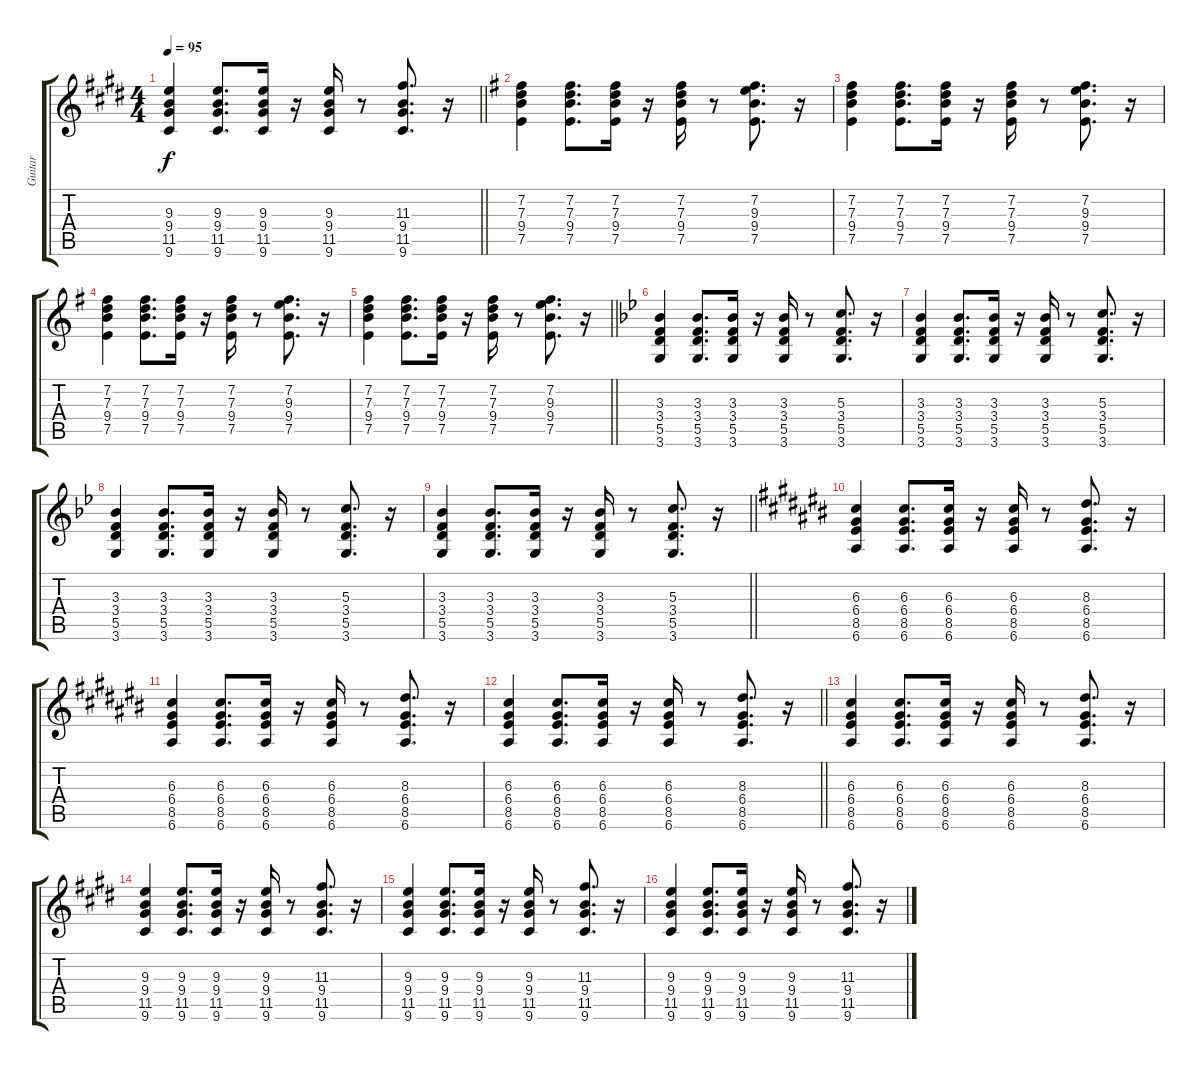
\track ("Guitar" "Guitar") {instrument electricguitarclean}
\staff {score tabs}
\tuning (E4 B3 G3 D3 A2 E2) {hide}
\ts (4 4)
\tempo 95
\clef g2
\barLineRight lightlight
\ks c#minor
(9.3 9.4 11.5 9.6).4{dy f} (9.3 9.4 11.5 9.6).8{d} (9.3 9.4 11.5 9.6).16 r.16 (9.3 9.4 11.5 9.6).16 r.8 (11.3 9.4 11.5 9.6).8{d} r.16 |
\ks eminor
(7.2 7.3 9.4 7.5).4 (7.2 7.3 9.4 7.5).8{d} (7.2 7.3 9.4 7.5).16 r.16 (7.2 7.3 9.4 7.5).16 r.8 (7.2 9.3 9.4 7.5).8{d} r.16 |
(7.2 7.3 9.4 7.5).4 (7.2 7.3 9.4 7.5).8{d} (7.2 7.3 9.4 7.5).16 r.16 (7.2 7.3 9.4 7.5).16 r.8 (7.2 9.3 9.4 7.5).8{d} r.16 |
(7.2 7.3 9.4 7.5).4 (7.2 7.3 9.4 7.5).8{d} (7.2 7.3 9.4 7.5).16 r.16 (7.2 7.3 9.4 7.5).16 r.8 (7.2 9.3 9.4 7.5).8{d} r.16 |
\barLineRight lightlight
(7.2 7.3 9.4 7.5).4 (7.2 7.3 9.4 7.5).8{d} (7.2 7.3 9.4 7.5).16 r.16 (7.2 7.3 9.4 7.5).16 r.8 (7.2 9.3 9.4 7.5).8{d} r.16 |
\ks gminor
(3.3 3.4 5.5 3.6).4 (3.3 3.4 5.5 3.6).8{d} (3.3 3.4 5.5 3.6).16 r.16 (3.3 3.4 5.5 3.6).16 r.8 (5.3 3.4 5.5 3.6).8{d} r.16 |
(3.3 3.4 5.5 3.6).4 (3.3 3.4 5.5 3.6).8{d} (3.3 3.4 5.5 3.6).16 r.16 (3.3 3.4 5.5 3.6).16 r.8 (5.3 3.4 5.5 3.6).8{d} r.16 |
(3.3 3.4 5.5 3.6).4 (3.3 3.4 5.5 3.6).8{d} (3.3 3.4 5.5 3.6).16 r.16 (3.3 3.4 5.5 3.6).16 r.8 (5.3 3.4 5.5 3.6).8{d} r.16 |
\barLineRight lightlight
(3.3 3.4 5.5 3.6).4 (3.3 3.4 5.5 3.6).8{d} (3.3 3.4 5.5 3.6).16 r.16 (3.3 3.4 5.5 3.6).16 r.8 (5.3 3.4 5.5 3.6).8{d} r.16 |
\ks a#minor
(6.3 6.4 8.5 6.6).4 (6.3 6.4 8.5 6.6).8{d} (6.3 6.4 8.5 6.6).16 r.16 (6.3 6.4 8.5 6.6).16 r.8 (8.3 6.4 8.5 6.6).8{d} r.16 |
(6.3 6.4 8.5 6.6).4 (6.3 6.4 8.5 6.6).8{d} (6.3 6.4 8.5 6.6).16 r.16 (6.3 6.4 8.5 6.6).16 r.8 (8.3 6.4 8.5 6.6).8{d} r.16 |
\barLineRight lightlight
(6.3 6.4 8.5 6.6).4 (6.3 6.4 8.5 6.6).8{d} (6.3 6.4 8.5 6.6).16 r.16 (6.3 6.4 8.5 6.6).16 r.8 (8.3 6.4 8.5 6.6).8{d} r.16 |
(6.3 6.4 8.5 6.6).4 (6.3 6.4 8.5 6.6).8{d} (6.3 6.4 8.5 6.6).16 r.16 (6.3 6.4 8.5 6.6).16 r.8 (8.3 6.4 8.5 6.6).8{d} r.16 |
\ks c#minor
(9.3 9.4 11.5 9.6).4 (9.3 9.4 11.5 9.6).8{d} (9.3 9.4 11.5 9.6).16 r.16 (9.3 9.4 11.5 9.6).16 r.8 (11.3 9.4 11.5 9.6).8{d} r.16 |
(9.3 9.4 11.5 9.6).4 (9.3 9.4 11.5 9.6).8{d} (9.3 9.4 11.5 9.6).16 r.16 (9.3 9.4 11.5 9.6).16 r.8 (11.3 9.4 11.5 9.6).8{d} r.16 |
(9.3 9.4 11.5 9.6).4 (9.3 9.4 11.5 9.6).8{d} (9.3 9.4 11.5 9.6).16 r.16 (9.3 9.4 11.5 9.6).16 r.8 (11.3 9.4 11.5 9.6).8{d} r.16
